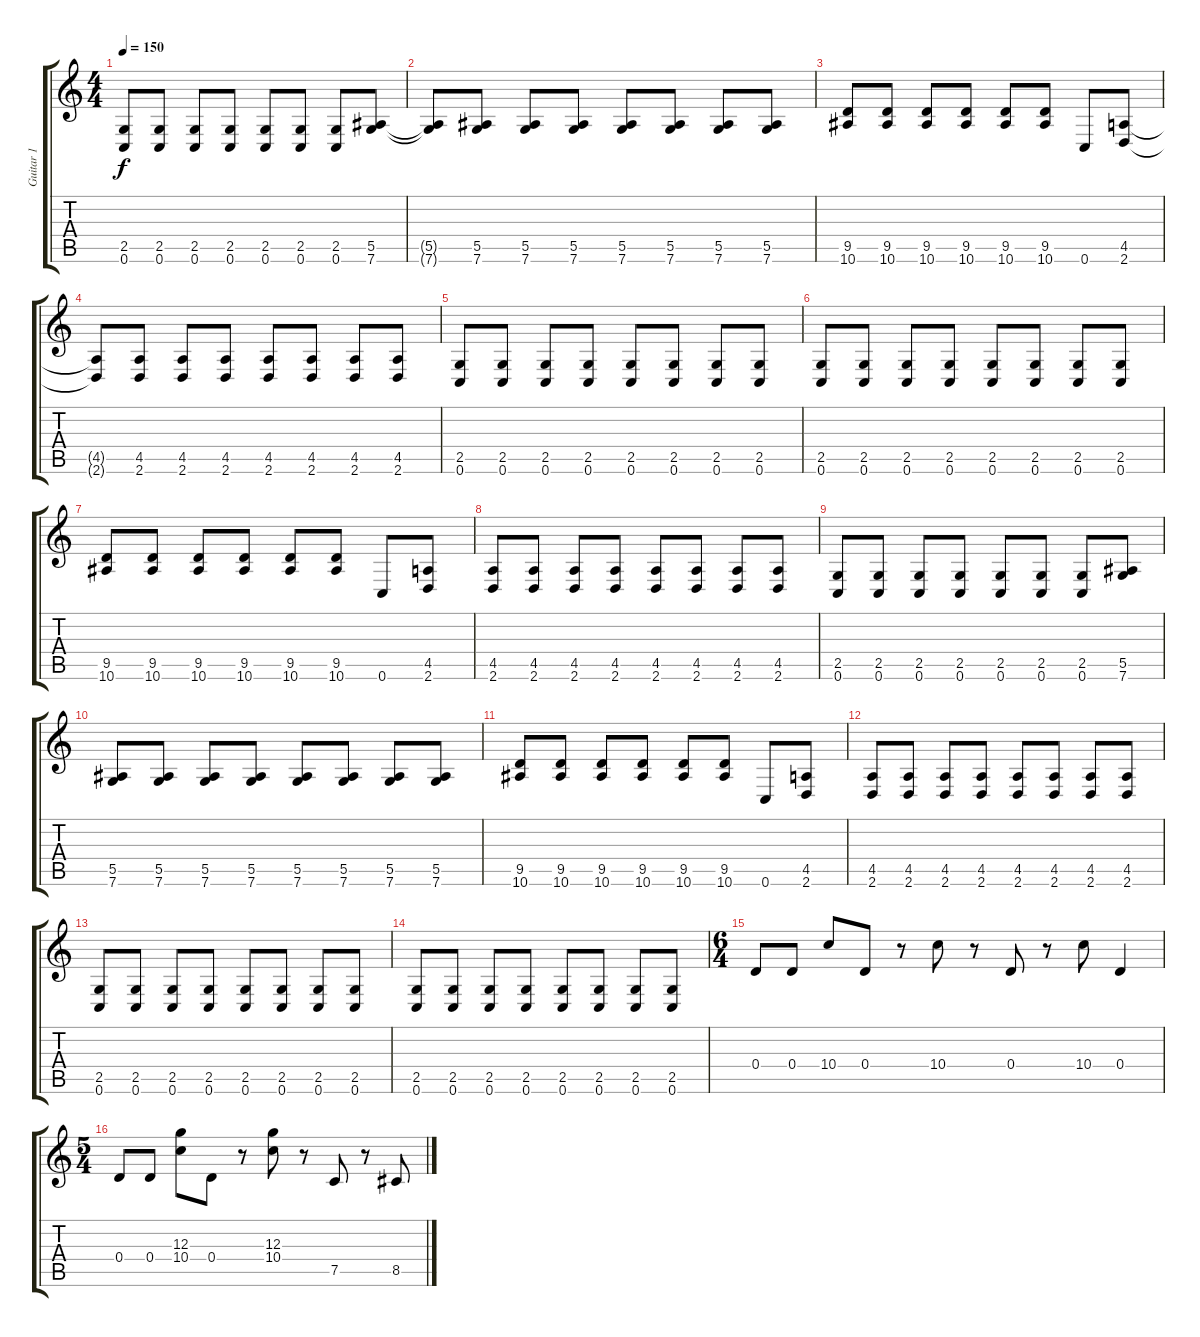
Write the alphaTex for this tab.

\track ("Guitar 1" "Guitar 1") {instrument overdrivenguitar}
\staff {score tabs}
\tuning (F4 C4 G3 D3 F2 C2) {hide}
\ts (4 4)
\tempo 150
\clef g2
\ks c
(2.5 0.6).8{dy f} (2.5 0.6).8 (2.5 0.6).8 (2.5 0.6).8 (2.5 0.6).8 (2.5 0.6).8 (2.5 0.6).8 (5.5 7.6).8 |
(5.5{t} 7.6{t}).8 (5.5 7.6).8 (5.5 7.6).8 (5.5 7.6).8 (5.5 7.6).8 (5.5 7.6).8 (5.5 7.6).8 (5.5 7.6).8 |
(9.5 10.6).8 (9.5 10.6).8 (9.5 10.6).8 (9.5 10.6).8 (9.5 10.6).8 (9.5 10.6).8 0.6.8 (4.5 2.6).8 |
(4.5{t} 2.6{t}).8 (4.5 2.6).8 (4.5 2.6).8 (4.5 2.6).8 (4.5 2.6).8 (4.5 2.6).8 (4.5 2.6).8 (4.5 2.6).8 |
(2.5 0.6).8 (2.5 0.6).8 (2.5 0.6).8 (2.5 0.6).8 (2.5 0.6).8 (2.5 0.6).8 (2.5 0.6).8 (2.5 0.6).8 |
(2.5 0.6).8 (2.5 0.6).8 (2.5 0.6).8 (2.5 0.6).8 (2.5 0.6).8 (2.5 0.6).8 (2.5 0.6).8 (2.5 0.6).8 |
(9.5 10.6).8{instrument overdrivenguitar} (9.5 10.6).8 (9.5 10.6).8 (9.5 10.6).8 (9.5 10.6).8 (9.5 10.6).8 0.6.8 (4.5 2.6).8 |
(4.5 2.6).8 (4.5 2.6).8 (4.5 2.6).8 (4.5 2.6).8 (4.5 2.6).8 (4.5 2.6).8 (4.5 2.6).8 (4.5 2.6).8 |
(2.5 0.6).8 (2.5 0.6).8 (2.5 0.6).8 (2.5 0.6).8 (2.5 0.6).8 (2.5 0.6).8 (2.5 0.6).8 (5.5 7.6).8 |
(5.5 7.6).8 (5.5 7.6).8 (5.5 7.6).8 (5.5 7.6).8 (5.5 7.6).8 (5.5 7.6).8 (5.5 7.6).8 (5.5 7.6).8 |
(9.5 10.6).8 (9.5 10.6).8 (9.5 10.6).8 (9.5 10.6).8 (9.5 10.6).8 (9.5 10.6).8 0.6.8 (4.5 2.6).8 |
(4.5 2.6).8 (4.5 2.6).8 (4.5 2.6).8 (4.5 2.6).8 (4.5 2.6).8 (4.5 2.6).8 (4.5 2.6).8 (4.5 2.6).8 |
(2.5 0.6).8 (2.5 0.6).8 (2.5 0.6).8 (2.5 0.6).8 (2.5 0.6).8 (2.5 0.6).8 (2.5 0.6).8 (2.5 0.6).8 |
(2.5 0.6).8 (2.5 0.6).8 (2.5 0.6).8 (2.5 0.6).8 (2.5 0.6).8 (2.5 0.6).8 (2.5 0.6).8 (2.5 0.6).8 |
\ts (6 4)
0.4.8 0.4.8 10.4.8 0.4.8 r.8 10.4.8 r.8 0.4.8 r.8 10.4.8 0.4.4 |
\ts (5 4)
0.4.8 0.4.8 (12.3 10.4).8 0.4.8 r.8 (12.3 10.4).8 r.8 7.5.8 r.8 8.5.8
